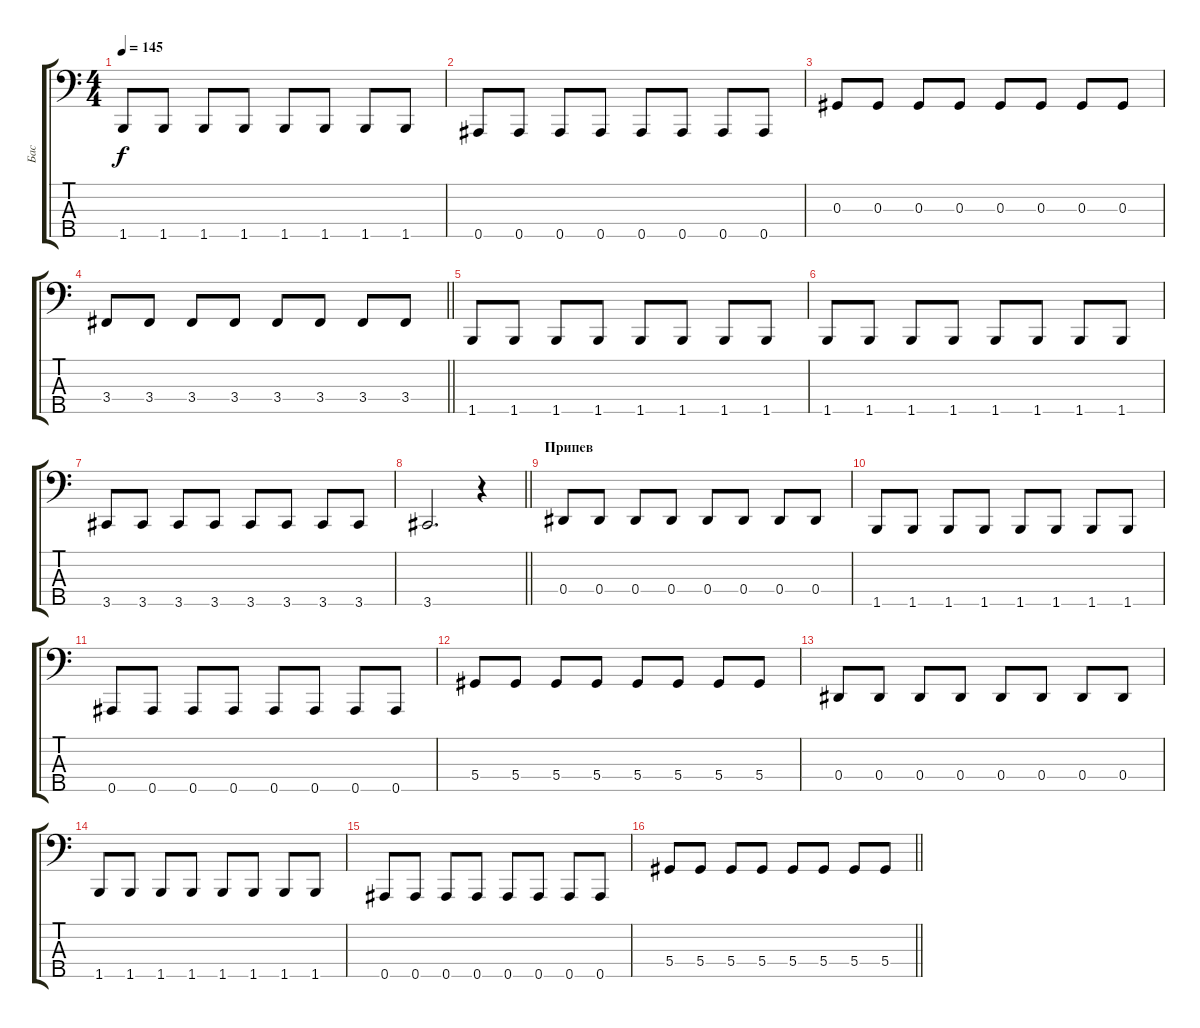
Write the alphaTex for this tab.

\track ("Бас" "Бас") {instrument electricbasspick}
\staff {score tabs}
\tuning (Gb2 Db2 Ab1 Eb1 Bb0) {hide}
\ts (4 4)
\tempo 145
\clef f4
\ks c
1.5.8{dy f} 1.5.8 1.5.8 1.5.8 1.5.8 1.5.8 1.5.8 1.5.8 |
0.5.8 0.5.8 0.5.8 0.5.8 0.5.8 0.5.8 0.5.8 0.5.8 |
0.3.8 0.3.8 0.3.8 0.3.8 0.3.8 0.3.8 0.3.8 0.3.8 |
\barLineRight lightlight
3.4.8 3.4.8 3.4.8 3.4.8 3.4.8 3.4.8 3.4.8 3.4.8 |
\section ("" "")
1.5.8 1.5.8 1.5.8 1.5.8 1.5.8 1.5.8 1.5.8 1.5.8 |
1.5.8 1.5.8 1.5.8 1.5.8 1.5.8 1.5.8 1.5.8 1.5.8 |
3.5.8 3.5.8 3.5.8 3.5.8 3.5.8 3.5.8 3.5.8 3.5.8 |
\barLineRight lightlight
3.5.2{d} r.4 |
\section ("" "Припев")
0.4.8 0.4.8 0.4.8 0.4.8 0.4.8 0.4.8 0.4.8 0.4.8 |
1.5.8 1.5.8 1.5.8 1.5.8 1.5.8 1.5.8 1.5.8 1.5.8 |
0.5.8 0.5.8 0.5.8 0.5.8 0.5.8 0.5.8 0.5.8 0.5.8 |
5.4.8 5.4.8 5.4.8 5.4.8 5.4.8 5.4.8 5.4.8 5.4.8 |
0.4.8 0.4.8 0.4.8 0.4.8 0.4.8 0.4.8 0.4.8 0.4.8 |
1.5.8 1.5.8 1.5.8 1.5.8 1.5.8 1.5.8 1.5.8 1.5.8 |
0.5.8 0.5.8 0.5.8 0.5.8 0.5.8 0.5.8 0.5.8 0.5.8 |
\barLineRight lightlight
5.4.8 5.4.8 5.4.8 5.4.8 5.4.8 5.4.8 5.4.8 5.4.8
